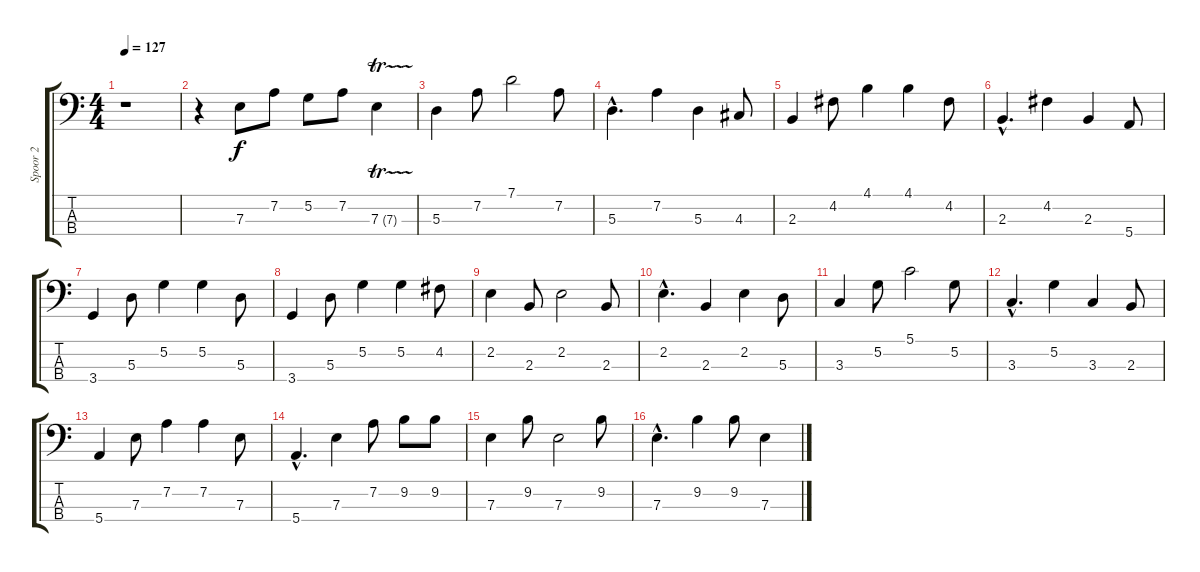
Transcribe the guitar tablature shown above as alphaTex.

\track ("Spoor 2" "Spoor 2") {instrument acousticbass}
\staff {score tabs}
\tuning (G2 D2 A1 E1) {hide}
\ts (4 4)
\tempo 127
\clef f4
\ks c
r.1{dy f instrument acousticbass} |
r.4 7.3.8 7.2.8 5.2.8 7.2.8 7.3{tr (7 16)}.4 |
5.3.4 7.2.8 7.1.2 7.2.8 |
5.3{hac}.4{d} 7.2.4 5.3.4 4.3.8 |
2.3.4 4.2.8 4.1.4 4.1.4 4.2.8 |
2.3{hac}.4{d} 4.2.4 2.3.4 5.4.8 |
3.4.4 5.3.8 5.2.4 5.2.4 5.3.8 |
3.4.4 5.3.8 5.2.4 5.2.4 4.2.8 |
2.2.4 2.3.8 2.2.2 2.3.8 |
2.2{hac}.4{d} 2.3.4 2.2.4 5.3.8 |
3.3.4 5.2.8 5.1.2 5.2.8 |
3.3{hac}.4{d} 5.2.4 3.3.4 2.3.8 |
5.4.4 7.3.8 7.2.4 7.2.4 7.3.8 |
5.4{hac}.4{d} 7.3.4 7.2.8 9.2.8 9.2.8 |
7.3.4 9.2.8 7.3.2 9.2.8 |
7.3{hac}.4{d} 9.2.4 9.2.8 7.3.4
